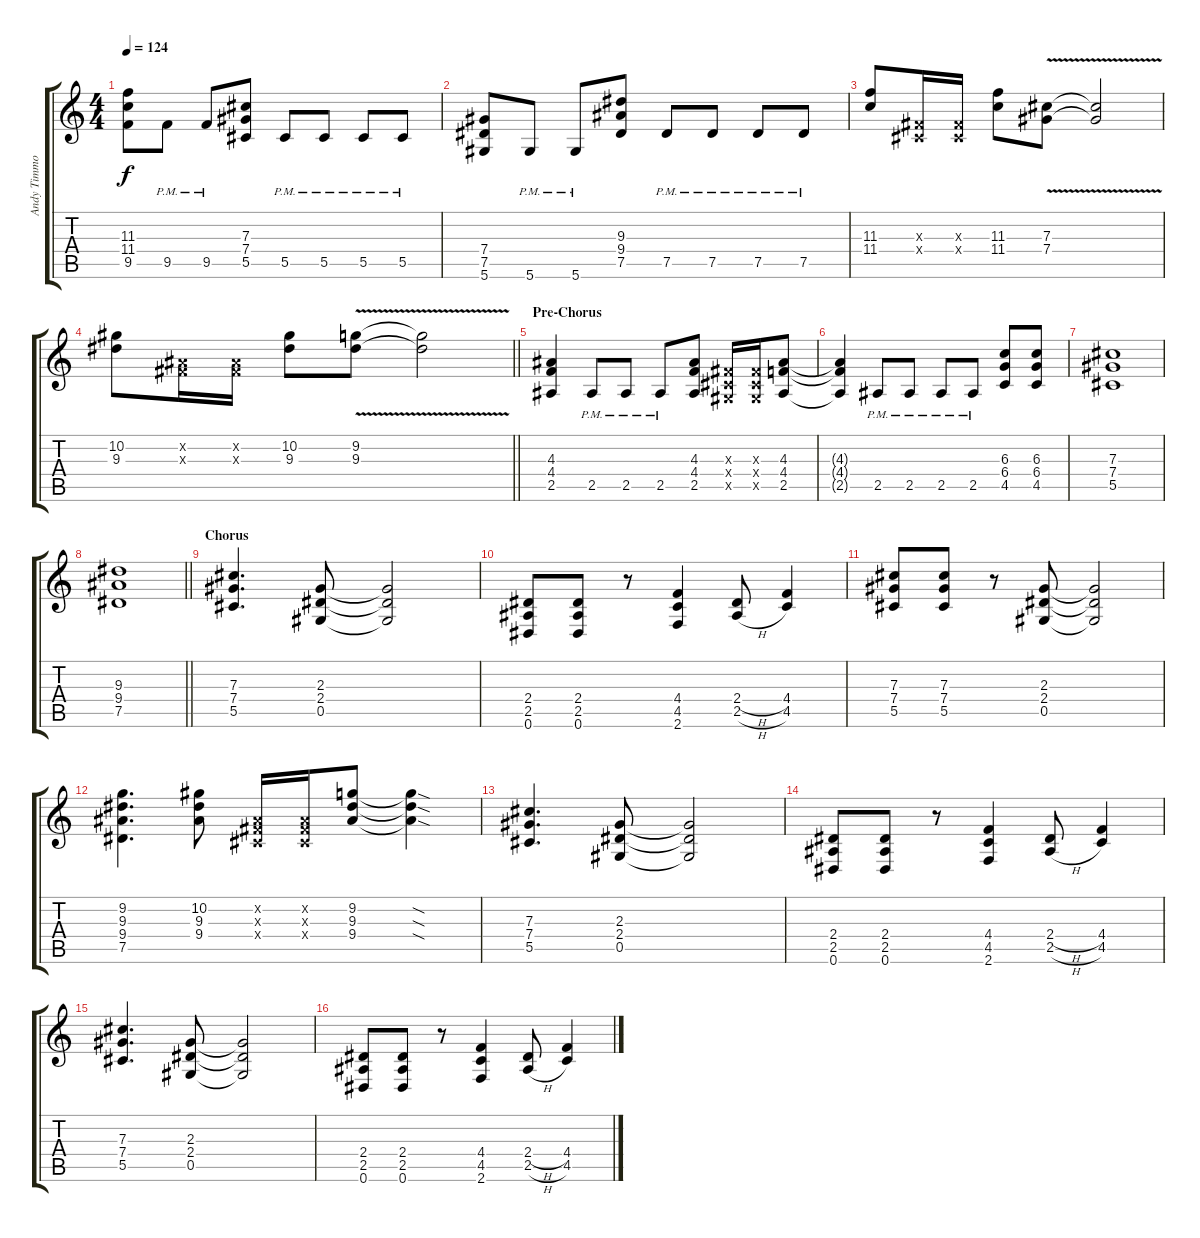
\track ("Andy Timmons" "Andy Timmo") {instrument distortionguitar}
\staff {score tabs}
\tuning (Eb4 Bb3 Gb3 Db3 Ab2 Eb2) {hide}
\ts (4 4)
\tempo 124
\clef g2
\ks c
(11.3 11.4 9.5).8{dy f} 9.5{pm}.8 9.5{pm}.8 (7.3 7.4 5.5).8 5.5{pm}.8 5.5{pm}.8 5.5{pm}.8 5.5{pm}.8 |
(7.4 7.5 5.6).8 5.6{pm}.8 5.6{pm}.8 (9.3 9.4 7.5).8 7.5{pm}.8 7.5{pm}.8 7.5{pm}.8 7.5{pm}.8 |
(11.3 11.4).8 (0.3{x} 0.4{x}).16 (0.3{x} 0.4{x}).16 (11.3 11.4).8 (7.3{v} 7.4).8 (7.3{t} 7.4{t}).2 |
\barLineRight lightlight
(10.2 9.3).8 (0.2{x} 0.3{x}).16 (0.2{x} 0.3{x}).16 (10.2 9.3).8 (9.2{v} 9.3{v}).8 (9.2{t} 9.3{t}).2 |
\section ("" "Pre-Chorus")
(4.3 4.4 2.5).4 2.5{pm}.8 2.5{pm}.8 2.5{pm}.8 (4.3 4.4 2.5).8 (0.3{x} 0.4{x} 0.5{x}).16 (0.3{x} 0.4{x} 0.5{x}).16 (4.3 4.4 2.5).8 |
(4.3{t} 4.4{t} 2.5{t}).4 2.5{pm}.8 2.5{pm}.8 2.5{pm}.8 2.5{pm}.8 (6.3 6.4 4.5).8 (6.3 6.4 4.5).8 |
(7.3 7.4 5.5).1 |
\barLineRight lightlight
(9.3 9.4 7.5).1 |
\section ("" "Chorus")
(7.3 7.4 5.5).4{d} (2.3 2.4 0.5).8 (2.3{t} 2.4{t} 0.5{t}).2 |
(2.4 2.5 0.6).8 (2.4 2.5 0.6).8 r.8 (4.4 4.5 2.6).4 (2.4{h} 2.5{h}).8 (4.4 4.5).4 |
(7.3 7.4 5.5).8 (7.3 7.4 5.5).8 r.8 (2.3 2.4 0.5).8 (2.3{t} 2.4{t} 0.5{t}).2 |
(9.2 9.3 9.4 7.5).4{d} (10.2 9.3 9.4).8 (0.2{x} 0.3{x} 0.4{x}).16 (0.2{x} 0.3{x} 0.4{x}).16 (9.2 9.3 9.4).8 (9.2{sod t} 9.3{sod t} 9.4{sod t}).4 |
(7.3 7.4 5.5).4{d} (2.3 2.4 0.5).8 (2.3{t} 2.4{t} 0.5{t}).2 |
(2.4 2.5 0.6).8 (2.4 2.5 0.6).8 r.8 (4.4 4.5 2.6).4 (2.4{h} 2.5{h}).8 (4.4 4.5).4 |
(7.3 7.4 5.5).4{d} (2.3 2.4 0.5).8 (2.3{t} 2.4{t} 0.5{t}).2 |
(2.4 2.5 0.6).8 (2.4 2.5 0.6).8 r.8 (4.4 4.5 2.6).4 (2.4{h} 2.5{h}).8 (4.4 4.5).4
